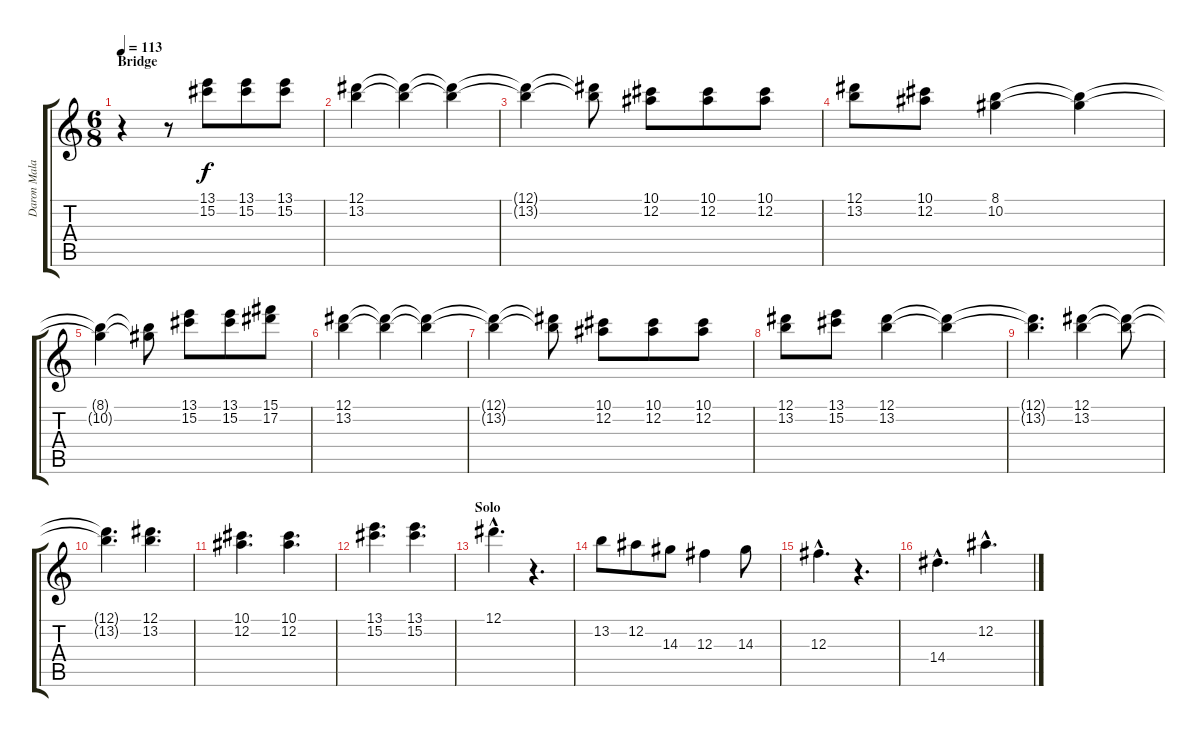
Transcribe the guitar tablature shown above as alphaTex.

\track ("Daron Malakian" "Daron Mala") {instrument electricguitarjazz}
\staff {score tabs}
\tuning (Eb4 Bb3 Gb3 Db3 Ab2 Db2) {hide}
\ts (6 8)
\section ("" "Bridge")
\tempo 113
\clef g2
\ks c
r.4{dy f} r.8 (13.1 15.2).8 (13.1 15.2).8 (13.1 15.2).8 |
(12.1 13.2).4 (12.1{t} 13.2{t}).4 (12.1{t} 13.2{t}).4 |
(12.1{t} 13.2{t}).4 (12.1{t} 13.2{t}).8 (10.1 12.2).8 (10.1 12.2).8 (10.1 12.2).8 |
(12.1 13.2).8 (10.1 12.2).8 (8.1 10.2).4 (8.1{t} 10.2{t}).4 |
(8.1{t} 10.2{t}).4 (8.1{t} 10.2{t}).8 (13.1 15.2).8 (13.1 15.2).8 (15.1 17.2).8 |
(12.1 13.2).4 (12.1{t} 13.2{t}).4 (12.1{t} 13.2{t}).4 |
(12.1{t} 13.2{t}).4 (12.1{t} 13.2{t}).8 (10.1 12.2).8 (10.1 12.2).8 (10.1 12.2).8 |
(12.1 13.2).8 (13.1 15.2).8 (12.1 13.2).4 (12.1{t} 13.2{t}).4 |
(12.1{t} 13.2{t}).4{d} (12.1 13.2).4 (12.1{t} 13.2{t}).8 |
(12.1{t} 13.2{t}).4{d} (12.1 13.2).4{d} |
(10.1 12.2).4{d} (10.1 12.2).4{d} |
(13.1 15.2).4{d} (13.1 15.2).4{d} |
\section ("" "Solo")
12.1{hac}.4{d} r.4{d} |
13.2.8 12.2.8 14.3.8 12.3.4 14.3.8 |
12.3{hac}.4{d} r.4{d} |
14.4{hac}.4{d} 12.2{hac}.4{d}
